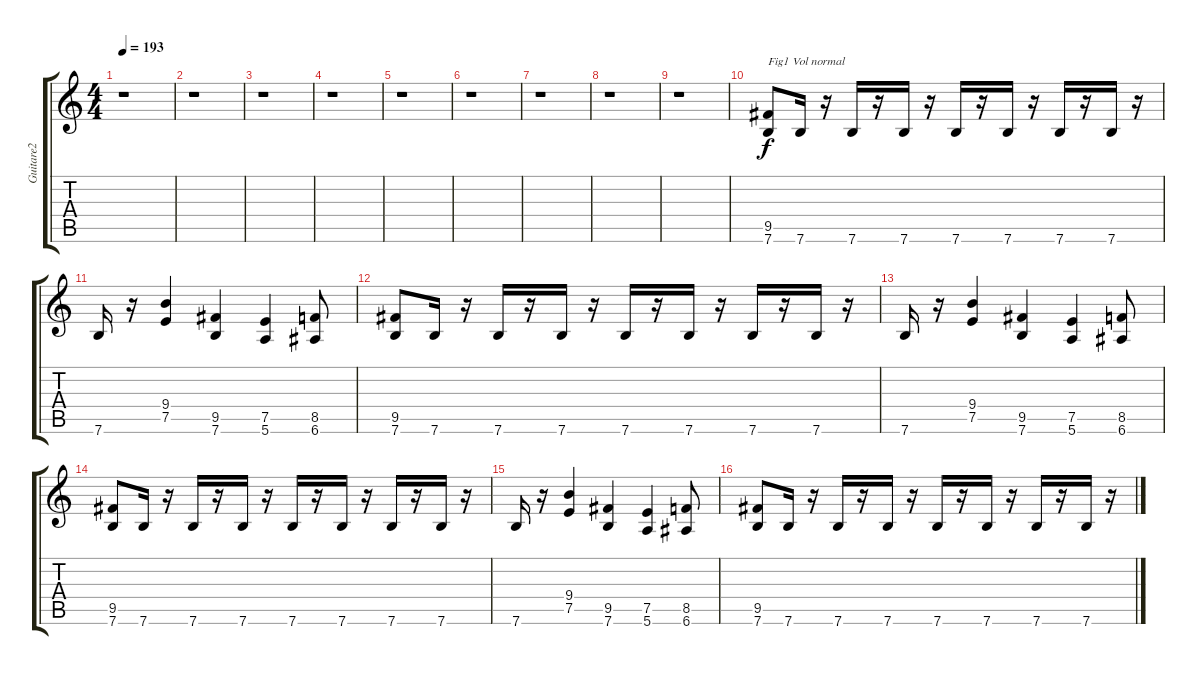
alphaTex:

\track ("Guitare2" "Guitare2") {instrument distortionguitar}
\staff {score tabs}
\tuning (E4 B3 G3 D3 A2 E2) {hide}
\ts (4 4)
\tempo 193
\clef g2
\ks c
r.1{dy f instrument distortionguitar} |
r.1 |
r.1 |
r.1 |
r.1 |
r.1 |
r.1 |
r.1 |
r.1 |
(9.5 7.6).8{txt "Fig1 Vol normal"} 7.6.16 r.16 7.6.16 r.16 7.6.16 r.16 7.6.16 r.16 7.6.16 r.16 7.6.16 r.16 7.6.16 r.16 |
7.6.16 r.16 (9.4 7.5).4 (9.5 7.6).4 (7.5 5.6).4 (8.5 6.6).8 |
(9.5 7.6).8 7.6.16 r.16 7.6.16 r.16 7.6.16 r.16 7.6.16 r.16 7.6.16 r.16 7.6.16 r.16 7.6.16 r.16 |
7.6.16 r.16 (9.4 7.5).4 (9.5 7.6).4 (7.5 5.6).4 (8.5 6.6).8 |
(9.5 7.6).8 7.6.16 r.16 7.6.16 r.16 7.6.16 r.16 7.6.16 r.16 7.6.16 r.16 7.6.16 r.16 7.6.16 r.16 |
7.6.16 r.16 (9.4 7.5).4 (9.5 7.6).4 (7.5 5.6).4 (8.5 6.6).8 |
(9.5 7.6).8 7.6.16 r.16 7.6.16 r.16 7.6.16 r.16 7.6.16 r.16 7.6.16 r.16 7.6.16 r.16 7.6.16 r.16
